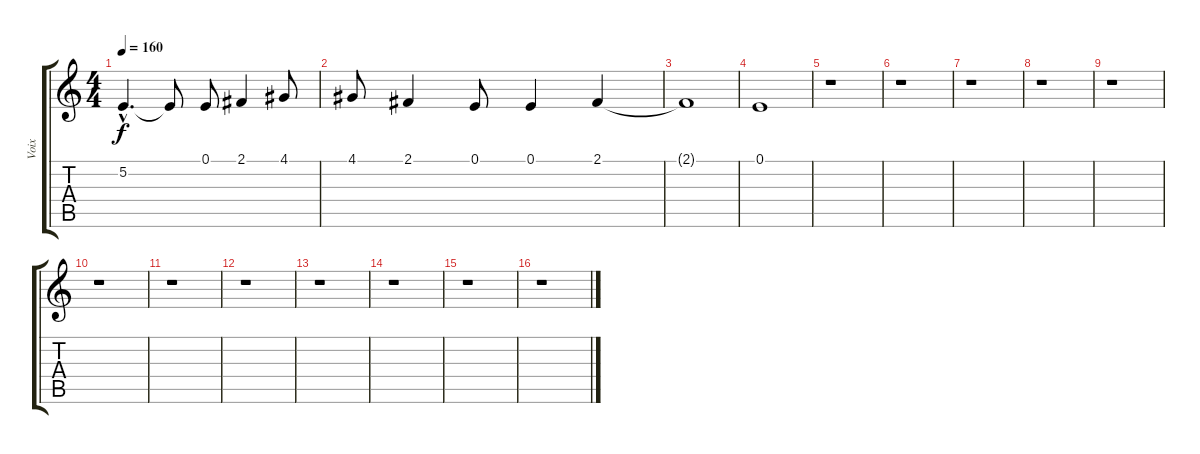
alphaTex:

\track ("Voix" "Voix") {instrument lead6voice}
\staff {score tabs}
\tuning (E4 B3 G3 D3 A2 E2) {hide}
\ts (4 4)
\tempo 160
\clef g2
\ks c
5.2{hac}.4{d dy f} 5.2{t}.8 0.1.8 2.1.4 4.1.8 |
4.1.8 2.1.4 0.1.8 0.1.4 2.1.4 |
2.1{t}.1 |
0.1.1 |
r.1 |
r.1 |
r.1 |
r.1 |
r.1 |
r.1 |
r.1 |
r.1 |
r.1 |
r.1 |
r.1 |
r.1
